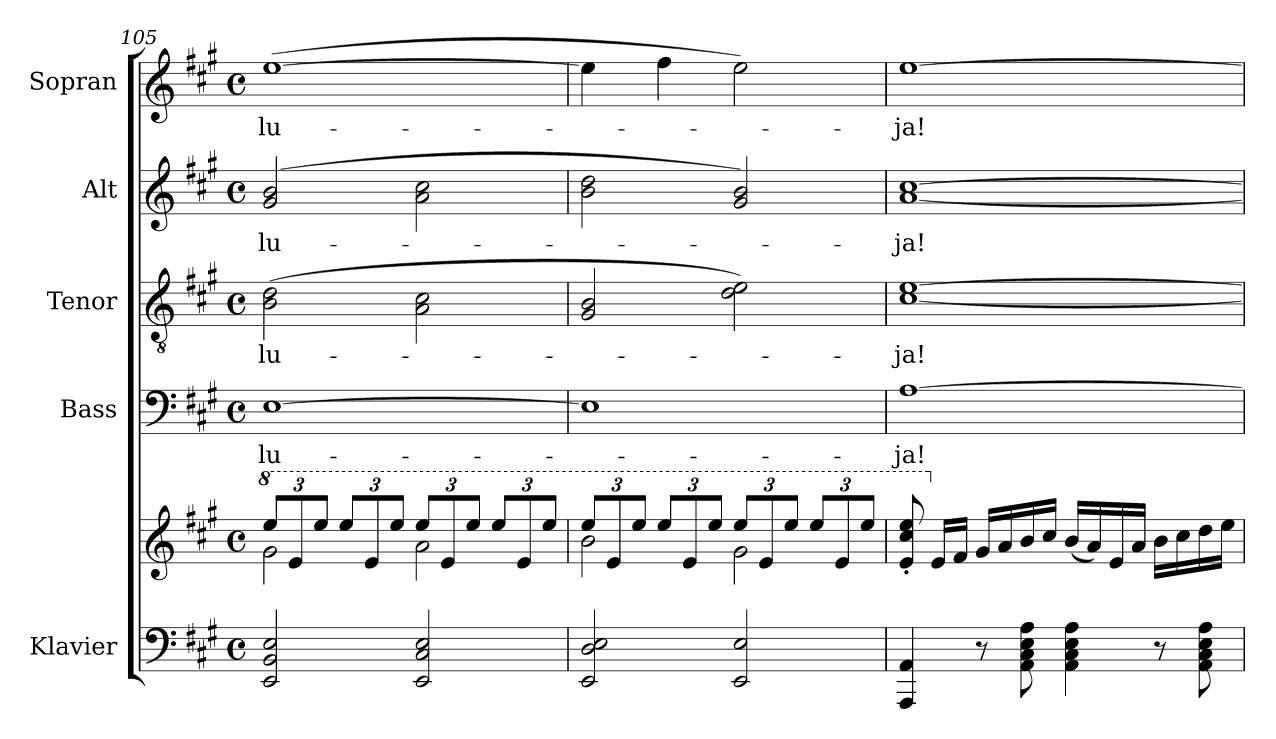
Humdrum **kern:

**kern	**kern	**kern	**text	**kern	**text	**kern	**text	**kern	**text
*part5	*part5	*part4	*part4	*part3	*part3	*part2	*part2	*part1	*part1
*staff6	*staff5	*staff4	*staff4	*staff3	*staff3	*staff2	*staff2	*staff1	*staff1
*I"Klavier	*	*I"Bass	*	*I"Tenor	*	*I"Alt	*	*I"Sopran	*
*	*	*I'B	*	*I'T	*	*I'A	*	*I'S	*
*clefF4	*clefG2	*clefF4	*	*clefGv2	*	*clefG2	*	*clefG2	*
*k[f#c#g#]	*k[f#c#g#]	*k[f#c#g#]	*	*k[f#c#g#]	*	*k[f#c#g#]	*	*k[f#c#g#]	*
*M4/4	*M4/4	*M4/4	*	*M4/4	*	*M4/4	*	*M4/4	*
*met(c)	*met(c)	*met(c)	*	*met(c)	*	*met(c)	*	*met(c)	*
*	*8va	*	*	*	*	*	*	*	*
*	*Xbrackettup	*	*	*	*	*	*	*	*
=105	=105	=105	=105	=105	=105	=105	=105	=105	=105
*	*^	*	*	*	*	*	*	*	*
!	!	!	!	!LO:LY:b	!	!LO:LY:b	!	!LO:LY:b	!	!LO:LY:b
2EE/ 2BB/ 2E/	12eee/L	2gg#\	[1E	-lu-	(2B\ 2d\	-lu-	(2g#/ 2b/	-lu-	([1ee	-lu-
.	12ee/	.	.	.	.	.	.	.	.	.
.	12eee/J	.	.	.	.	.	.	.	.	.
.	12eee/L	.	.	.	.	.	.	.	.	.
.	12ee/	.	.	.	.	.	.	.	.	.
.	12eee/J	.	.	.	.	.	.	.	.	.
2EE/ 2C#/ 2E/	12eee/L	2aa\	.	.	2A\ 2c#\	.	2a\ 2cc#\	.	.	.
.	12ee/	.	.	.	.	.	.	.	.	.
.	12eee/J	.	.	.	.	.	.	.	.	.
.	12eee/L	.	.	.	.	.	.	.	.	.
.	12ee/	.	.	.	.	.	.	.	.	.
.	12eee/J	.	.	.	.	.	.	.	.	.
=106	=106	=106	=106	=106	=106	=106	=106	=106	=106	=106
2EE/ 2D/ 2E/	12eee/L	2bb\	1E]	.	2G#/ 2B/	.	2b\ 2dd\	.	4ee\]	.
.	12ee/	.	.	.	.	.	.	.	.	.
.	12eee/J	.	.	.	.	.	.	.	.	.
.	12eee/L	.	.	.	.	.	.	.	4ff#\	.
.	12ee/	.	.	.	.	.	.	.	.	.
.	12eee/J	.	.	.	.	.	.	.	.	.
2EE/ 2E/	12eee/L	2gg#\	.	.	2d\ 2e\)	.	2g#/ 2b/)	.	2ee\)	.
.	12ee/	.	.	.	.	.	.	.	.	.
.	12eee/J	.	.	.	.	.	.	.	.	.
.	12eee/L	.	.	.	.	.	.	.	.	.
.	12ee/	.	.	.	.	.	.	.	.	.
.	12eee/J	.	.	.	.	.	.	.	.	.
*	*v	*v	*	*	*	*	*	*	*	*
!!LO:LB:g=z
=107	=107	=107	=107	=107	=107	=107	=107	=107	=107
!	!	!	!LO:LY:b	!	!LO:LY:b	!	!LO:LY:b	!	!LO:LY:b
4AAA/ 4AA/	8ee/' 8ccc#/' 8eee/'	[1A	-ja!	[1c# [1e	-ja!	[1a [1cc#	-ja!	[1ee	-ja!
*	*X8va	*	*	*	*	*	*	*	*
.	16e/LL	.	.	.	.	.	.	.	.
.	16f#/JJ	.	.	.	.	.	.	.	.
8r	16g#/LL	.	.	.	.	.	.	.	.
.	16a/	.	.	.	.	.	.	.	.
8AA\ 8C#\ 8E\ 8A\	16b/	.	.	.	.	.	.	.	.
.	16cc#/JJ	.	.	.	.	.	.	.	.
4AA\ 4C#\ 4E\ 4A\	(>16b/LL	.	.	.	.	.	.	.	.
.	16a/)	.	.	.	.	.	.	.	.
.	16e/	.	.	.	.	.	.	.	.
.	16a/JJ	.	.	.	.	.	.	.	.
8r	16b\LL	.	.	.	.	.	.	.	.
.	16cc#\	.	.	.	.	.	.	.	.
8AA\ 8C#\ 8E\ 8A\	16dd\	.	.	.	.	.	.	.	.
.	16ee\JJ	.	.	.	.	.	.	.	.
=	=	=	=	=	=	=	=	=	=
*-	*-	*-	*-	*-	*-	*-	*-	*-	*-
